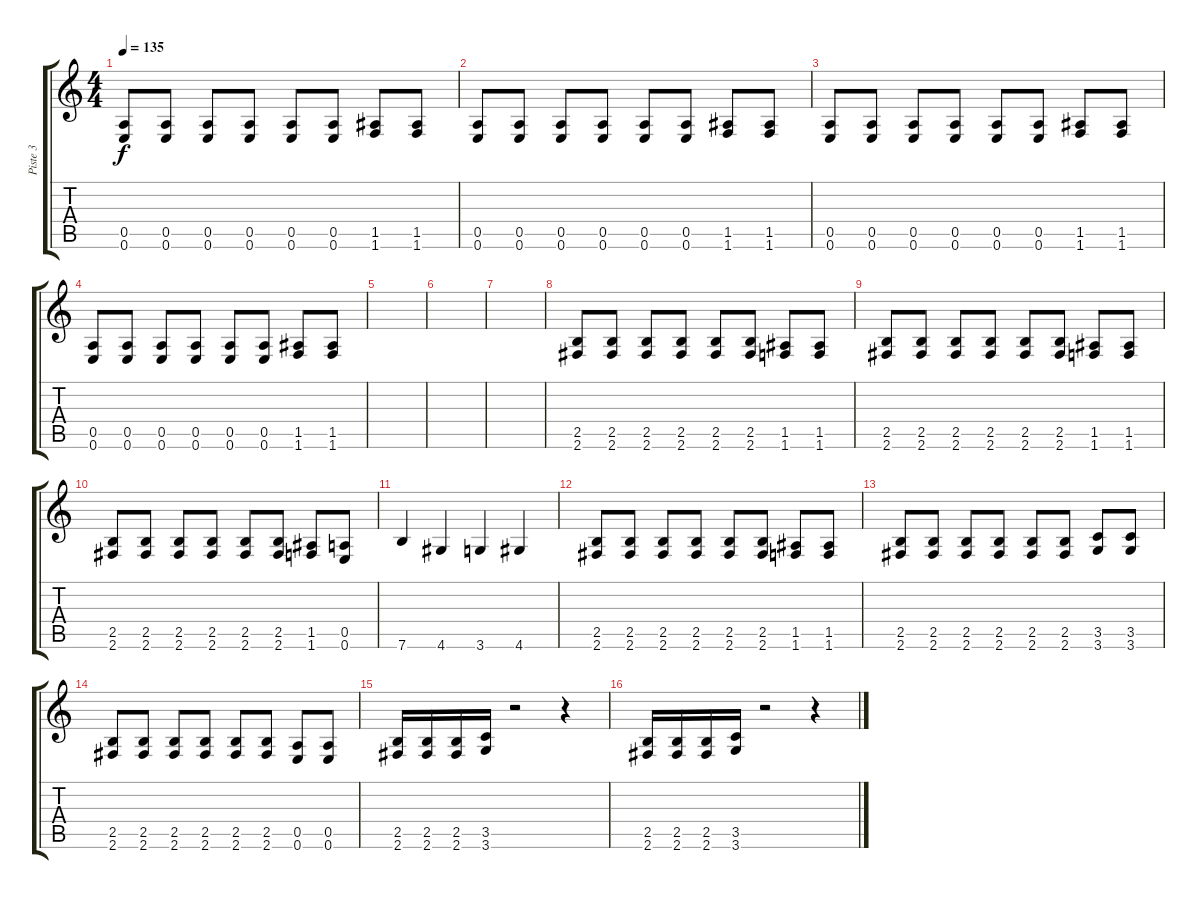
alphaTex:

\track ("Piste 3" "Piste 3") {instrument electricbasspick}
\staff {score tabs}
\tuning (E4 B3 G3 D3 A2 E2) {hide}
\ts (4 4)
\tempo 135
\clef g2
\ks c
(0.5 0.6).8{dy f} (0.5 0.6).8 (0.5 0.6).8 (0.5 0.6).8 (0.5 0.6).8 (0.5 0.6).8 (1.5 1.6).8 (1.5 1.6).8 |
(0.5 0.6).8 (0.5 0.6).8 (0.5 0.6).8 (0.5 0.6).8 (0.5 0.6).8 (0.5 0.6).8 (1.5 1.6).8 (1.5 1.6).8 |
(0.5 0.6).8 (0.5 0.6).8 (0.5 0.6).8 (0.5 0.6).8 (0.5 0.6).8 (0.5 0.6).8 (1.5 1.6).8 (1.5 1.6).8 |
(0.5 0.6).8 (0.5 0.6).8 (0.5 0.6).8 (0.5 0.6).8 (0.5 0.6).8 (0.5 0.6).8 (1.5 1.6).8 (1.5 1.6).8 |
|
|
|
(2.5 2.6).8 (2.5 2.6).8 (2.5 2.6).8 (2.5 2.6).8 (2.5 2.6).8 (2.5 2.6).8 (1.5 1.6).8 (1.5 1.6).8 |
(2.5 2.6).8 (2.5 2.6).8 (2.5 2.6).8 (2.5 2.6).8 (2.5 2.6).8 (2.5 2.6).8 (1.5 1.6).8 (1.5 1.6).8 |
(2.5 2.6).8 (2.5 2.6).8 (2.5 2.6).8 (2.5 2.6).8 (2.5 2.6).8 (2.5 2.6).8 (1.5 1.6).8 (0.5 0.6).8 |
7.6.4 4.6.4 3.6.4 4.6.4 |
(2.5 2.6).8 (2.5 2.6).8 (2.5 2.6).8 (2.5 2.6).8 (2.5 2.6).8 (2.5 2.6).8 (1.5 1.6).8 (1.5 1.6).8 |
(2.5 2.6).8 (2.5 2.6).8 (2.5 2.6).8 (2.5 2.6).8 (2.5 2.6).8 (2.5 2.6).8 (3.5 3.6).8 (3.5 3.6).8 |
(2.5 2.6).8 (2.5 2.6).8 (2.5 2.6).8 (2.5 2.6).8 (2.5 2.6).8 (2.5 2.6).8 (0.5 0.6).8 (0.5 0.6).8 |
(2.5 2.6).16 (2.5 2.6).16 (2.5 2.6).16 (3.5 3.6).16 r.2 r.4 |
(2.5 2.6).16 (2.5 2.6).16 (2.5 2.6).16 (3.5 3.6).16 r.2 r.4
